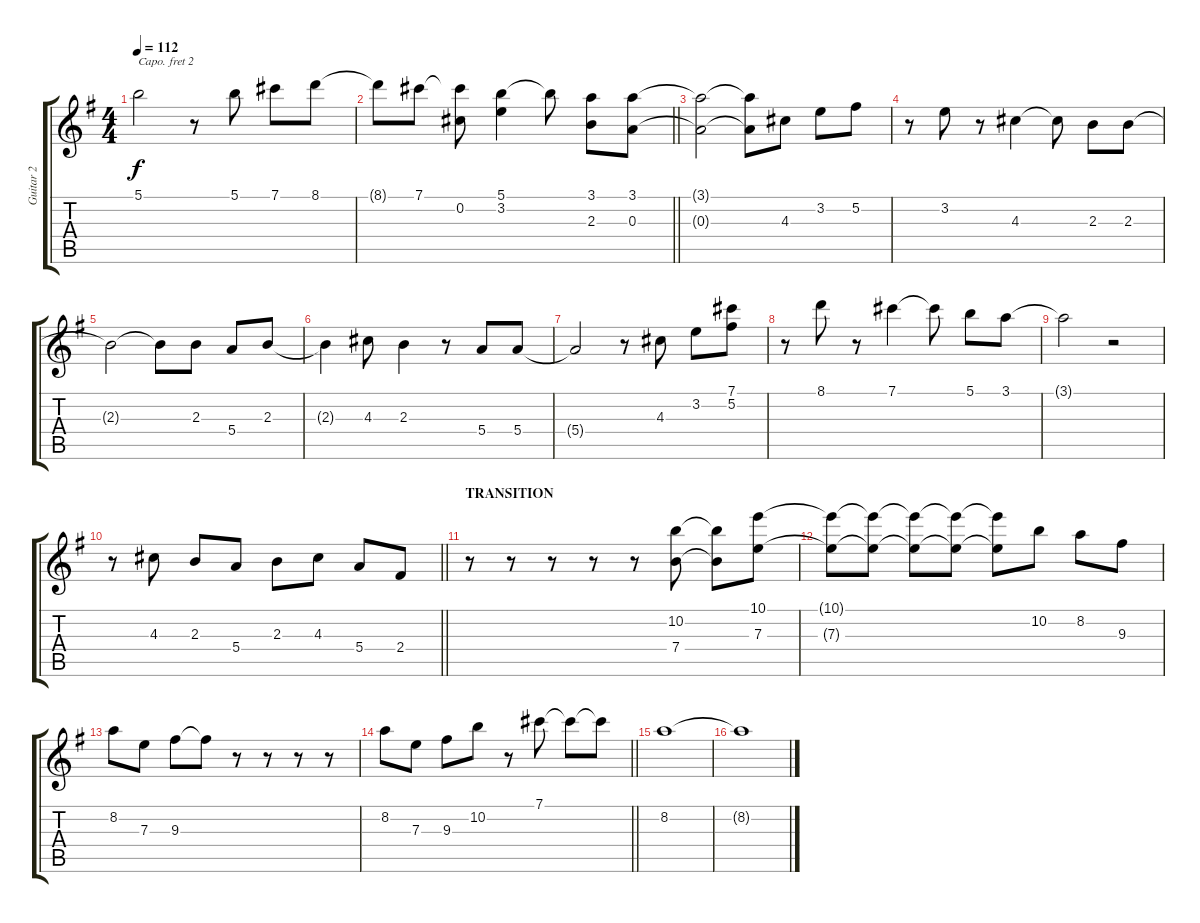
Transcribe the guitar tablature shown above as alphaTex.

\track ("Guitar 2" "Guitar 2") {instrument acousticguitarnylon}
\staff {score tabs}
\capo 2
\tuning (E4 B3 G3 D3 A2 E2) {hide}
\ts (4 4)
\tempo 112
\clef g2
\ks g
5.1{t}.2{dy f} r.8 5.1.8 7.1.8 8.1.8 |
\barLineRight lightlight
8.1{t}.8 7.1.8 (7.1{t} 0.2).8 (5.1 3.2).4 5.1{t}.8 (3.1 2.3).8 (3.1 0.3).8 |
(3.1{t} 0.3{t}).2 (3.1{t} 0.3{t}).8 4.3.8 3.2.8 5.2.8 |
r.8 3.2.8 r.8 4.3.4 4.3{t}.8 2.3.8 2.3.8 |
2.3{t}.2 2.3{t}.8 2.3.8 5.4.8 2.3.8 |
2.3{t}.4 4.3.8 2.3.4 r.8 5.4.8 5.4.8 |
5.4{t}.2 r.8 4.3.8 3.2.8 (7.1 5.2).8 |
r.8 8.1.8 r.8 7.1.4 7.1{t}.8 5.1.8 3.1.8 |
3.1{t}.2 r.2 |
\barLineRight lightlight
r.8 4.3.8 2.3.8 5.4.8 2.3.8 4.3.8 5.4.8 2.4.8 |
\section ("" "TRANSITION")
r.8 r.8 r.8 r.8 r.8 (10.2 7.4).8 (10.2{t} 7.4{t}).8 (10.1 7.3).8 |
(10.1{t} 7.3{t}).8 (10.1{t} 7.3{t}).8 (10.1{t} 7.3{t}).8 (10.1{t} 7.3{t}).8 (10.1{t} 7.3{t}).8 10.2.8 8.2.8 9.3.8 |
8.2.8 7.3.8 9.3.8 9.3{t}.8 r.8 r.8 r.8 r.8 |
\barLineRight lightlight
8.2.8 7.3.8 9.3.8 10.2.8 r.8 7.1.8 7.1{t}.8 7.1{t}.8 |
8.2.1 |
8.2{t}.1
